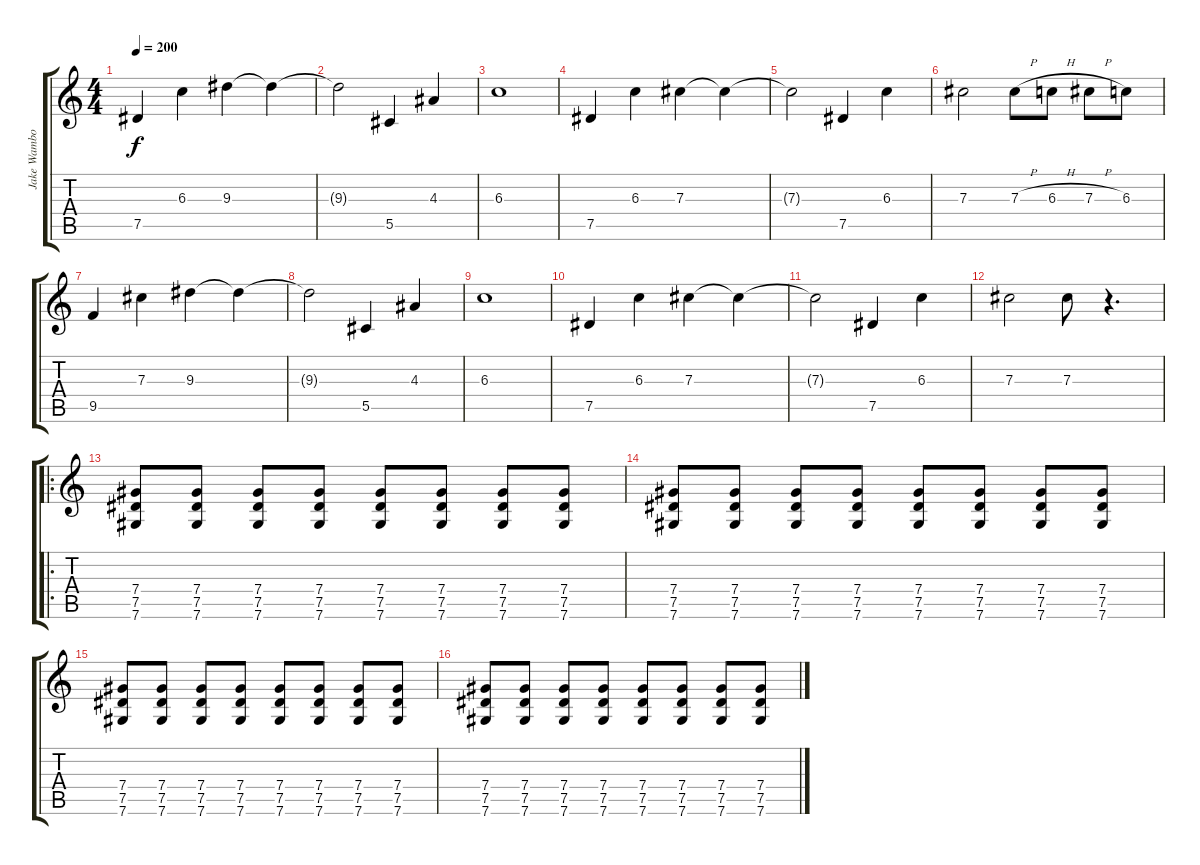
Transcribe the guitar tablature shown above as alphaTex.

\track ("Jake Wambold" "Jake Wambo") {instrument overdrivenguitar}
\staff {score tabs}
\tuning (Eb4 Bb3 Gb3 Db3 Ab2 Db2) {hide}
\ts (4 4)
\tempo 200
\clef g2
\ks c
7.5.4{dy f} 6.3.4 9.3.4 9.3{t}.4 |
9.3{t}.2 5.5.4 4.3.4 |
6.3.1 |
7.5.4 6.3.4 7.3.4 7.3{t}.4 |
7.3{t}.2 7.5.4 6.3.4 |
7.3.2 7.3{h}.8 6.3{h}.8 7.3{h}.8 6.3.8 |
9.5.4 7.3.4 9.3.4 9.3{t}.4 |
9.3{t}.2 5.5.4 4.3.4 |
6.3.1 |
7.5.4 6.3.4 7.3.4 7.3{t}.4 |
7.3{t}.2 7.5.4 6.3.4 |
7.3.2 7.3.8 r.4{d} |
\ro
(7.4 7.5 7.6).8 (7.4 7.5 7.6).8 (7.4 7.5 7.6).8 (7.4 7.5 7.6).8 (7.4 7.5 7.6).8 (7.4 7.5 7.6).8 (7.4 7.5 7.6).8 (7.4 7.5 7.6).8 |
(7.4 7.5 7.6).8 (7.4 7.5 7.6).8 (7.4 7.5 7.6).8 (7.4 7.5 7.6).8 (7.4 7.5 7.6).8 (7.4 7.5 7.6).8 (7.4 7.5 7.6).8 (7.4 7.5 7.6).8 |
(7.4 7.5 7.6).8 (7.4 7.5 7.6).8 (7.4 7.5 7.6).8 (7.4 7.5 7.6).8 (7.4 7.5 7.6).8 (7.4 7.5 7.6).8 (7.4 7.5 7.6).8 (7.4 7.5 7.6).8 |
(7.4 7.5 7.6).8 (7.4 7.5 7.6).8 (7.4 7.5 7.6).8 (7.4 7.5 7.6).8 (7.4 7.5 7.6).8 (7.4 7.5 7.6).8 (7.4 7.5 7.6).8 (7.4 7.5 7.6).8
